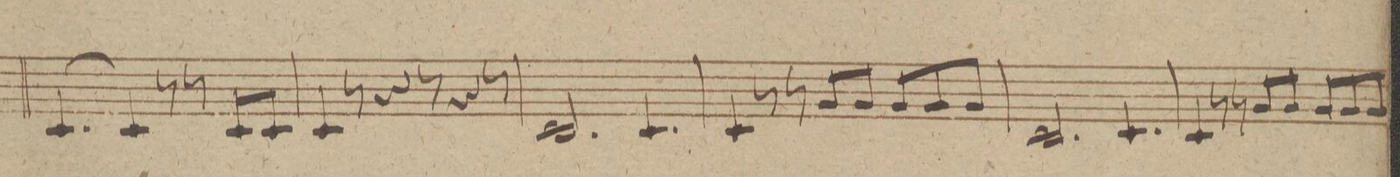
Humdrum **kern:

**kern	**dynam
*I"Clarino 2do in E.	*
*clefG2	*
*k[f#c#g#d#]	*
*M9/8	*
[>4.e/	.
4e/]	.
8r	.
8r	.
8e/L	.
8e/J	.
=66	=66
4e/	.
8r	.
4r	.
8r	.
4r	.
8r	.
=67	=67
2.e/	.
4.e/	.
=68	=68
4e/	.
8r	.
8r	.
8b/L	.
8b/J	.
8b/L	.
8b/	.
8b/J	.
=69	=69
2.e/	.
4.e/	.
=70	=70
4e/	.
8r	.
8r	.
8b/L	.
8b/J	.
8b/L	.
8b/	.
8b/J	.
=71	=71
*-	*-
